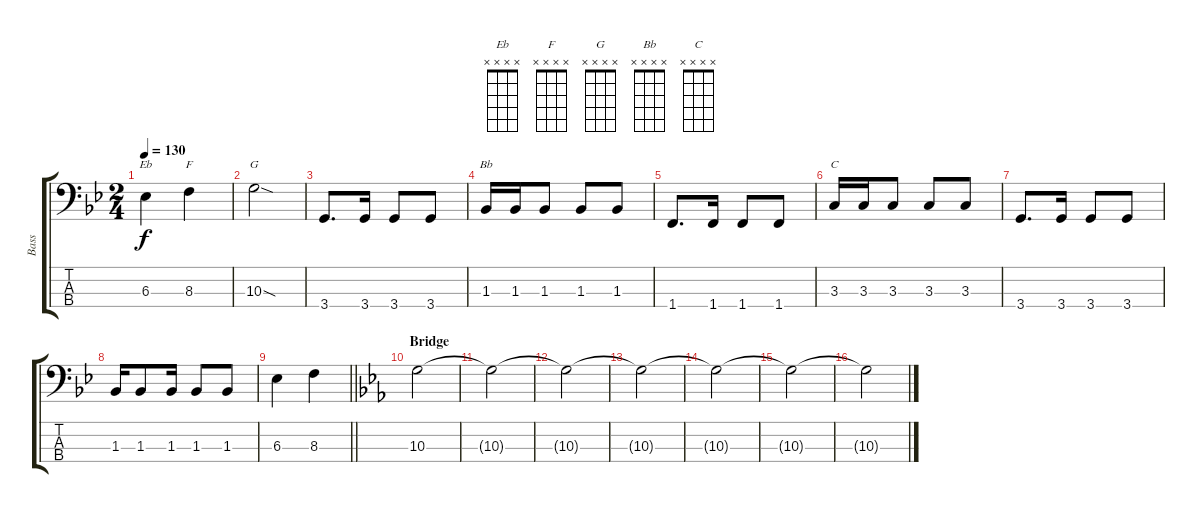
\track ("Bass" "Bass") {instrument electricbassfinger}
\staff {score tabs}
\tuning (G2 D2 A1 E1) {hide}
\chord ("Eb" x x x x)
\chord ("F" x x x x)
\chord ("G" x x x x)
\chord ("Bb" x x x x)
\chord ("C" x x x x)
\ts (2 4)
\tempo 130
\clef f4
\ks gminor
6.3.4{ch "Eb" dy f} 8.3.4{ch "F"} |
10.3{sod}.2{ch "G"} |
3.4.8{d} 3.4.16 3.4.8 3.4.8 |
1.3.16{ch "Bb"} 1.3.16 1.3.8 1.3.8 1.3.8 |
1.4.8{d} 1.4.16 1.4.8 1.4.8 |
3.3.16{ch "C"} 3.3.16 3.3.8 3.3.8 3.3.8 |
3.4.8{d} 3.4.16 3.4.8 3.4.8 |
1.3.16 1.3.8 1.3.16 1.3.8 1.3.8 |
\barLineRight lightlight
6.3.4 8.3.4 |
\section ("" "Bridge")
\ks cminor
10.3.2 |
10.3{t}.2 |
10.3{t}.2 |
10.3{t}.2 |
10.3{t}.2 |
10.3{t}.2 |
10.3{t}.2
